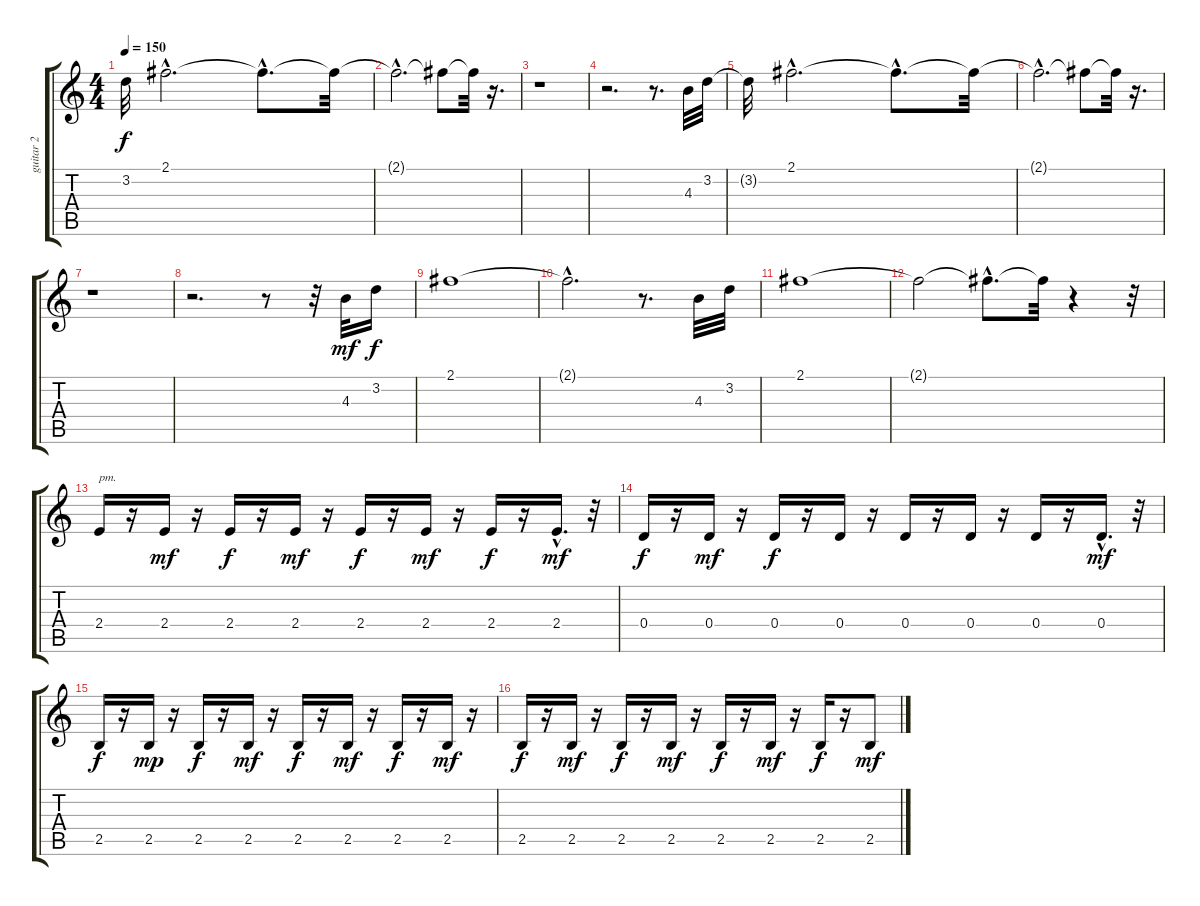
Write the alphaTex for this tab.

\track ("guitar 2" "guitar 2") {instrument distortionguitar}
\staff {score tabs}
\tuning (E4 B3 G3 D3 A2 E2) {hide}
\ts (4 4)
\tempo 150
\clef g2
\ks c
3.2{t}.32{dy f} 2.1{hac}.2{d} 2.1{hac t}.8{d} 2.1{t}.32 |
2.1{hac t}.2{d} 2.1{t}.8 2.1{t}.32 r.16{d} |
r.1 |
r.2{d} r.8{d} 4.3.32 3.2.32 |
3.2{t}.32 2.1{hac}.2{d} 2.1{hac t}.8{d} 2.1{t}.32 |
2.1{hac t}.2{d} 2.1{t}.8 2.1{t}.32 r.16{d} |
r.1 |
r.2{d} r.8 r.32 4.3.32{dy mf} 3.2.16{dy f} |
2.1.1 |
2.1{hac t}.2{d} r.8{d} 4.3.32 3.2.32 |
2.1.1 |
2.1{t}.2 2.1{hac t}.8{d} 2.1{t}.32 r.4 r.32 |
2.4.16{txt "pm."} r.16 2.4.16{dy mf} r.16 2.4.16{dy f} r.16 2.4.16{dy mf} r.16 2.4.16{dy f} r.16 2.4.16{dy mf} r.16 2.4.16{dy f} r.16 2.4{hac}.16{d dy mf} r.32 |
0.4.16{dy f} r.16 0.4.16{dy mf} r.16 0.4.16{dy f} r.16 0.4.16 r.16 0.4.16 r.16 0.4.16 r.16 0.4.16 r.16 0.4{hac}.16{d dy mf} r.32 |
2.5.16{dy f} r.16 2.5.16{dy mp} r.16 2.5.16{dy f} r.16 2.5.16{dy mf} r.16 2.5.16{dy f} r.16 2.5.16{dy mf} r.16 2.5.16{dy f} r.16 2.5.16{dy mf} r.16 |
2.5.16{dy f} r.16 2.5.16{dy mf} r.16 2.5.16{dy f} r.16 2.5.16{dy mf} r.16 2.5.16{dy f} r.16 2.5.16{dy mf} r.16 2.5.16{dy f} r.16 2.5.8{dy mf}
